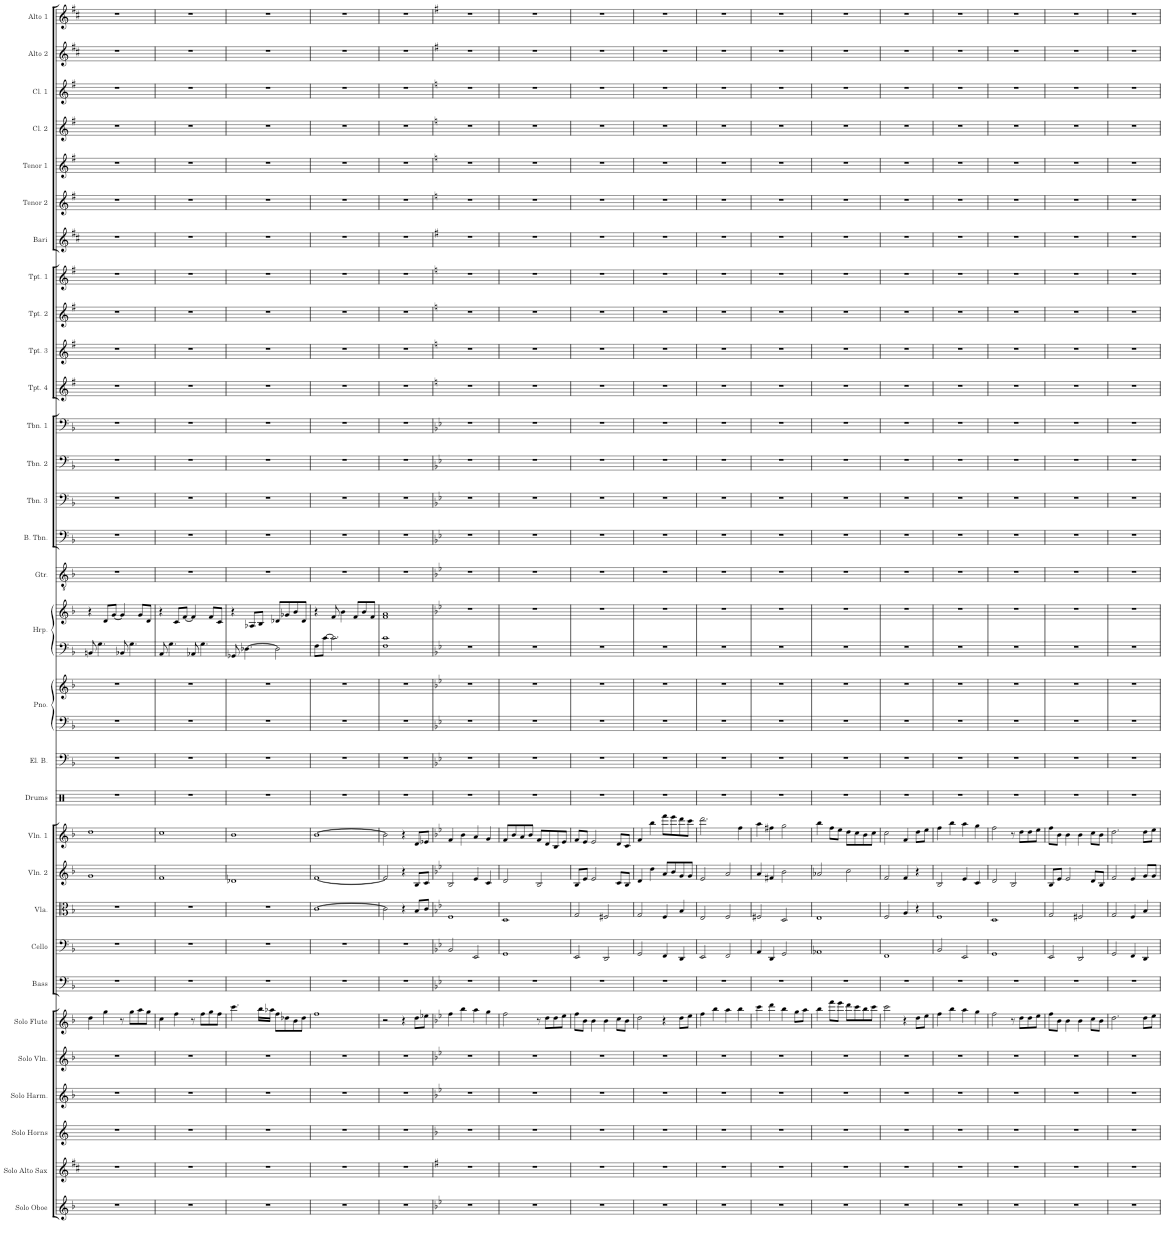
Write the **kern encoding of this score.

**kern	**kern	**kern	**kern	**kern	**kern	**kern	**kern	**kern	**kern	**kern	**kern	**kern	**kern	**kern	**kern	**kern	**kern	**kern	**kern	**kern	**kern	**kern	**kern	**kern	**kern	**kern	**kern	**kern	**kern	**kern	**kern	**kern
*part31	*part30	*part29	*part28	*part27	*part26	*part25	*part24	*part23	*part22	*part21	*part20	*part19	*part18	*part18	*part17	*part17	*part16	*part15	*part14	*part13	*part12	*part11	*part10	*part9	*part8	*part7	*part6	*part5	*part4	*part3	*part2	*part1
*staff33	*staff32	*staff31	*staff30	*staff29	*staff28	*staff27	*staff26	*staff25	*staff24	*staff23	*staff22	*staff21	*staff20	*staff19	*staff18	*staff17	*staff16	*staff15	*staff14	*staff13	*staff12	*staff11	*staff10	*staff9	*staff8	*staff7	*staff6	*staff5	*staff4	*staff3	*staff2	*staff1
*I"Solo Oboe (Therion)	*I"Solo Alto Saxophone (Alfyn)	*I"Solo F Horns (3) (Olberic)	*I"Solo Harmonica (Tressa)	*I"Solo Violin (Cyrus, Primrose)	*I"Solo Flute (Ophilia), Alto Flute (Therion)	*I"Bass	*I"Cello	*I"Viola	*I"Violin 2	*I"Violin 1	*I"Drums	*I"Electric Bass	*I"Piano (H'aanit)	*	*I"Harp (acc, Primrose)	*	*I"Guitar	*I"Bass Trombone	*I"Trombone 3	*I"Trombone 2	*I"Trombone 1	*I"Trumpet 4	*I"Trumpet 3	*I"Trumpet 2	*I"Trumpet 1	*I"Bari Sax	*I"Tenor Sax 2	*I"Tenor Sax 1	*I"Clarinet 2	*I"Clarinet 1	*I"Alto Sax 2	*I"Alto Sax 1
*I'Solo Oboe	*I'Solo Alto Sax	*I'Solo Horns	*I'Solo Harm.	*I'Solo Vln.	*I'Solo Flute	*I'Bass	*I'Cello	*I'Vla.	*I'Vln. 2	*I'Vln. 1	*I'Drums	*I'El. B.	*I'Pno.	*	*I'Hrp.	*	*I'Gtr.	*I'B. Tbn.	*I'Tbn. 3	*I'Tbn. 2	*I'Tbn. 1	*I'Tpt. 4	*I'Tpt. 3	*I'Tpt. 2	*I'Tpt. 1	*I'Bari	*I'Tenor 2	*I'Tenor 1	*I'Cl. 2	*I'Cl. 1	*I'Alto 2	*I'Alto 1
!!LO:PB:g=z
*clefG2	*clefG2	*clefG2	*clefG2	*clefG2	*clefG2	*clefF4	*clefF4	*clefC3	*clefG2	*clefG2	*clefX	*clefF4	*clefF4	*clefG2	*clefF4	*clefG2	*clefGv2	*clefF4	*clefF4	*clefF4	*clefF4	*clefG2	*clefG2	*clefG2	*clefG2	*clefG2	*clefG2	*clefG2	*clefG2	*clefG2	*clefG2	*clefG2
*	*Trd5c9	*Trd4c7	*	*	*	*Trd7c12	*	*	*	*	*	*Trd7c12	*	*	*	*	*	*	*	*	*	*Trd1c2	*Trd1c2	*Trd1c2	*Trd1c2	*Trd12c21	*Trd8c14	*Trd8c14	*Trd1c2	*Trd1c2	*Trd5c9	*Trd5c9
*k[b-]	*k[f#c#]	*k[]	*k[b-]	*k[b-]	*k[b-]	*k[b-]	*k[b-]	*k[b-]	*k[b-]	*k[b-]	*k[]	*k[b-]	*k[b-]	*k[b-]	*k[b-]	*k[b-]	*k[b-]	*k[b-]	*k[b-]	*k[b-]	*k[b-]	*k[f#]	*k[f#]	*k[f#]	*k[f#]	*k[f#c#]	*k[f#]	*k[f#]	*k[f#]	*k[f#]	*k[f#c#]	*k[f#c#]
*M4/4	*M4/4	*M4/4	*M4/4	*M4/4	*M4/4	*M4/4	*M4/4	*M4/4	*M4/4	*M4/4	*M4/4	*M4/4	*M4/4	*M4/4	*M4/4	*M4/4	*M4/4	*M4/4	*M4/4	*M4/4	*M4/4	*M4/4	*M4/4	*M4/4	*M4/4	*M4/4	*M4/4	*M4/4	*M4/4	*M4/4	*M4/4	*M4/4
=44	=44	=44	=44	=44	=44	=44	=44	=44	=44	=44	=44	=44	=44	=44	=44	=44	=44	=44	=44	=44	=44	=44	=44	=44	=44	=44	=44	=44	=44	=44	=44	=44
1r	1r	1r	1r	1r	4dd\	1r	1r	1r	1g	1dd	1r	1r	1r	1r	8BBn/	4r	1r	1r	1r	1r	1r	1r	1r	1r	1r	1r	1r	1r	1r	1r	1r	1r
.	.	.	.	.	.	.	.	.	.	.	.	.	.	.	4.G\	.	.	.	.	.	.	.	.	.	.	.	.	.	.	.	.	.
.	.	.	.	.	4gg\	.	.	.	.	.	.	.	.	.	.	8d/L	.	.	.	.	.	.	.	.	.	.	.	.	.	.	.	.
.	.	.	.	.	.	.	.	.	.	.	.	.	.	.	.	[8g/J	.	.	.	.	.	.	.	.	.	.	.	.	.	.	.	.
.	.	.	.	.	8r	.	.	.	.	.	.	.	.	.	8BB-X/	4g/]	.	.	.	.	.	.	.	.	.	.	.	.	.	.	.	.
.	.	.	.	.	8gg\L	.	.	.	.	.	.	.	.	.	4.G\	.	.	.	.	.	.	.	.	.	.	.	.	.	.	.	.	.
.	.	.	.	.	8aa\	.	.	.	.	.	.	.	.	.	.	8g/L	.	.	.	.	.	.	.	.	.	.	.	.	.	.	.	.
.	.	.	.	.	8gg\J	.	.	.	.	.	.	.	.	.	.	8d/J	.	.	.	.	.	.	.	.	.	.	.	.	.	.	.	.
=45	=45	=45	=45	=45	=45	=45	=45	=45	=45	=45	=45	=45	=45	=45	=45	=45	=45	=45	=45	=45	=45	=45	=45	=45	=45	=45	=45	=45	=45	=45	=45	=45
1r	1r	1r	1r	1r	4cc\	1r	1r	1r	1f	1cc	1r	1r	1r	1r	8AA/	4r	1r	1r	1r	1r	1r	1r	1r	1r	1r	1r	1r	1r	1r	1r	1r	1r
.	.	.	.	.	.	.	.	.	.	.	.	.	.	.	4.G\	.	.	.	.	.	.	.	.	.	.	.	.	.	.	.	.	.
.	.	.	.	.	4ff\	.	.	.	.	.	.	.	.	.	.	8c/L	.	.	.	.	.	.	.	.	.	.	.	.	.	.	.	.
.	.	.	.	.	.	.	.	.	.	.	.	.	.	.	.	[8f/J	.	.	.	.	.	.	.	.	.	.	.	.	.	.	.	.
.	.	.	.	.	8r	.	.	.	.	.	.	.	.	.	8AA-X/	4f/]	.	.	.	.	.	.	.	.	.	.	.	.	.	.	.	.
.	.	.	.	.	8ff\L	.	.	.	.	.	.	.	.	.	4.G\	.	.	.	.	.	.	.	.	.	.	.	.	.	.	.	.	.
.	.	.	.	.	8gg\	.	.	.	.	.	.	.	.	.	.	8f/L	.	.	.	.	.	.	.	.	.	.	.	.	.	.	.	.
.	.	.	.	.	8ff\J	.	.	.	.	.	.	.	.	.	.	8c/J	.	.	.	.	.	.	.	.	.	.	.	.	.	.	.	.
=46	=46	=46	=46	=46	=46	=46	=46	=46	=46	=46	=46	=46	=46	=46	=46	=46	=46	=46	=46	=46	=46	=46	=46	=46	=46	=46	=46	=46	=46	=46	=46	=46
1r	1r	1r	1r	1r	4.ccc\	1r	1r	1r	1d-X	1b-	1r	1r	1r	1r	8GG-X/	4r	1r	1r	1r	1r	1r	1r	1r	1r	1r	1r	1r	1r	1r	1r	1r	1r
.	.	.	.	.	.	.	.	.	.	.	.	.	.	.	[4.D-X\	.	.	.	.	.	.	.	.	.	.	.	.	.	.	.	.	.
.	.	.	.	.	.	.	.	.	.	.	.	.	.	.	.	8A-X/L	.	.	.	.	.	.	.	.	.	.	.	.	.	.	.	.
.	.	.	.	.	16bb-\LL	.	.	.	.	.	.	.	.	.	.	8B-/J	.	.	.	.	.	.	.	.	.	.	.	.	.	.	.	.
.	.	.	.	.	16aa-X\JJ	.	.	.	.	.	.	.	.	.	.	.	.	.	.	.	.	.	.	.	.	.	.	.	.	.	.	.
.	.	.	.	.	8ff\L	.	.	.	.	.	.	.	.	.	2D-\]	8d-X/L	.	.	.	.	.	.	.	.	.	.	.	.	.	.	.	.
.	.	.	.	.	8dd-X\	.	.	.	.	.	.	.	.	.	.	8g-X/	.	.	.	.	.	.	.	.	.	.	.	.	.	.	.	.
.	.	.	.	.	8b-\	.	.	.	.	.	.	.	.	.	.	8b-/	.	.	.	.	.	.	.	.	.	.	.	.	.	.	.	.
.	.	.	.	.	8dd-\J	.	.	.	.	.	.	.	.	.	.	8d-/J	.	.	.	.	.	.	.	.	.	.	.	.	.	.	.	.
=47	=47	=47	=47	=47	=47	=47	=47	=47	=47	=47	=47	=47	=47	=47	=47	=47	=47	=47	=47	=47	=47	=47	=47	=47	=47	=47	=47	=47	=47	=47	=47	=47
1r	1r	1r	1r	1r	1ff	1r	1r	[1c	[1f	[1b-	1r	1r	1r	1r	8F\L	4r	1r	1r	1r	1r	1r	1r	1r	1r	1r	1r	1r	1r	1r	1r	1r	1r
.	.	.	.	.	.	.	.	.	.	.	.	.	.	.	[8c\J	.	.	.	.	.	.	.	.	.	.	.	.	.	.	.	.	.
.	.	.	.	.	.	.	.	.	.	.	.	.	.	.	2.c\]	8f/	.	.	.	.	.	.	.	.	.	.	.	.	.	.	.	.
.	.	.	.	.	.	.	.	.	.	.	.	.	.	.	.	4b-\	.	.	.	.	.	.	.	.	.	.	.	.	.	.	.	.
.	.	.	.	.	.	.	.	.	.	.	.	.	.	.	.	8f/L	.	.	.	.	.	.	.	.	.	.	.	.	.	.	.	.
.	.	.	.	.	.	.	.	.	.	.	.	.	.	.	.	8b-/	.	.	.	.	.	.	.	.	.	.	.	.	.	.	.	.
.	.	.	.	.	.	.	.	.	.	.	.	.	.	.	.	8f/J	.	.	.	.	.	.	.	.	.	.	.	.	.	.	.	.
=48	=48	=48	=48	=48	=48	=48	=48	=48	=48	=48	=48	=48	=48	=48	=48	=48	=48	=48	=48	=48	=48	=48	=48	=48	=48	=48	=48	=48	=48	=48	=48	=48
1r	1r	1r	1r	1r	2r	1r	1r	2c\]	2f/]	2b-\]	1r	1r	1r	1r	1F 1c	1f 1a	1r	1r	1r	1r	1r	1r	1r	1r	1r	1r	1r	1r	1r	1r	1r	1r
.	.	.	.	.	4r	.	.	4r	4r	4r	.	.	.	.	.	.	.	.	.	.	.	.	.	.	.	.	.	.	.	.	.	.
.	.	.	.	.	8dd\L	.	.	8B-/L	8B-/L	8d/L	.	.	.	.	.	.	.	.	.	.	.	.	.	.	.	.	.	.	.	.	.	.
.	.	.	.	.	8ee-X\J	.	.	8c/J	8c/J	8e-X/J	.	.	.	.	.	.	.	.	.	.	.	.	.	.	.	.	.	.	.	.	.	.
=49	=49	=49	=49	=49	=49	=49	=49	=49	=49	=49	=49	=49	=49	=49	=49	=49	=49	=49	=49	=49	=49	=49	=49	=49	=49	=49	=49	=49	=49	=49	=49	=49
*k[b-e-]	*k[f#]	*k[b-]	*k[b-e-]	*k[b-e-]	*k[b-e-]	*k[b-e-]	*k[b-e-]	*k[b-e-]	*k[b-e-]	*k[b-e-]	*	*k[b-e-]	*k[b-e-]	*k[b-e-]	*k[b-e-]	*k[b-e-]	*k[b-e-]	*k[b-e-]	*k[b-e-]	*k[b-e-]	*k[b-e-]	*k[]	*k[]	*k[]	*k[]	*k[f#]	*k[]	*k[]	*k[]	*k[]	*k[f#]	*k[f#]
1r	1r	1r	1r	1r	4ff\	1r	2BB-/	1F	2B-/	4f/	1r	1r	1r	1r	1r	1r	1r	1r	1r	1r	1r	1r	1r	1r	1r	1r	1r	1r	1r	1r	1r	1r
.	.	.	.	.	4bb-\	.	.	.	.	4b-\	.	.	.	.	.	.	.	.	.	.	.	.	.	.	.	.	.	.	.	.	.	.
.	.	.	.	.	4aa\	.	2EE-/	.	4e-/	4a/	.	.	.	.	.	.	.	.	.	.	.	.	.	.	.	.	.	.	.	.	.	.
.	.	.	.	.	4gg\	.	.	.	4c/	4g/	.	.	.	.	.	.	.	.	.	.	.	.	.	.	.	.	.	.	.	.	.	.
=50	=50	=50	=50	=50	=50	=50	=50	=50	=50	=50	=50	=50	=50	=50	=50	=50	=50	=50	=50	=50	=50	=50	=50	=50	=50	=50	=50	=50	=50	=50	=50	=50
1r	1r	1r	1r	1r	2ff\	1r	1GG	1D	2d/	8f/L	1r	1r	1r	1r	1r	1r	1r	1r	1r	1r	1r	1r	1r	1r	1r	1r	1r	1r	1r	1r	1r	1r
.	.	.	.	.	.	.	.	.	.	8b-/	.	.	.	.	.	.	.	.	.	.	.	.	.	.	.	.	.	.	.	.	.	.
.	.	.	.	.	.	.	.	.	.	8a/	.	.	.	.	.	.	.	.	.	.	.	.	.	.	.	.	.	.	.	.	.	.
.	.	.	.	.	.	.	.	.	.	8b-/J	.	.	.	.	.	.	.	.	.	.	.	.	.	.	.	.	.	.	.	.	.	.
.	.	.	.	.	8r	.	.	.	2B-/	8f/L	.	.	.	.	.	.	.	.	.	.	.	.	.	.	.	.	.	.	.	.	.	.
.	.	.	.	.	8dd\L	.	.	.	.	8d/	.	.	.	.	.	.	.	.	.	.	.	.	.	.	.	.	.	.	.	.	.	.
.	.	.	.	.	8dd\	.	.	.	.	8B-/	.	.	.	.	.	.	.	.	.	.	.	.	.	.	.	.	.	.	.	.	.	.
.	.	.	.	.	8ee-\J	.	.	.	.	8e-/J	.	.	.	.	.	.	.	.	.	.	.	.	.	.	.	.	.	.	.	.	.	.
=51	=51	=51	=51	=51	=51	=51	=51	=51	=51	=51	=51	=51	=51	=51	=51	=51	=51	=51	=51	=51	=51	=51	=51	=51	=51	=51	=51	=51	=51	=51	=51	=51
1r	1r	1r	1r	1r	8ff\L	1r	2EE-/	2G/	8B-/L	8f/L	1r	1r	1r	1r	1r	1r	1r	1r	1r	1r	1r	1r	1r	1r	1r	1r	1r	1r	1r	1r	1r	1r
.	.	.	.	.	8b-\J	.	.	.	8e-/J	8e-/J	.	.	.	.	.	.	.	.	.	.	.	.	.	.	.	.	.	.	.	.	.	.
.	.	.	.	.	4b-\	.	.	.	2e-/	2e-/	.	.	.	.	.	.	.	.	.	.	.	.	.	.	.	.	.	.	.	.	.	.
.	.	.	.	.	4b-\	.	2DD/	2F#X/	.	.	.	.	.	.	.	.	.	.	.	.	.	.	.	.	.	.	.	.	.	.	.	.
.	.	.	.	.	8cc\L	.	.	.	8c/L	8d/L	.	.	.	.	.	.	.	.	.	.	.	.	.	.	.	.	.	.	.	.	.	.
.	.	.	.	.	8b-\J	.	.	.	8B-/J	8c/J	.	.	.	.	.	.	.	.	.	.	.	.	.	.	.	.	.	.	.	.	.	.
=52	=52	=52	=52	=52	=52	=52	=52	=52	=52	=52	=52	=52	=52	=52	=52	=52	=52	=52	=52	=52	=52	=52	=52	=52	=52	=52	=52	=52	=52	=52	=52	=52
1r	1r	1r	1r	1r	2dd\	1r	2GG/	2G/	4d/	4f/	1r	1r	1r	1r	1r	1r	1r	1r	1r	1r	1r	1r	1r	1r	1r	1r	1r	1r	1r	1r	1r	1r
.	.	.	.	.	.	.	.	.	4dd\	4bb-\	.	.	.	.	.	.	.	.	.	.	.	.	.	.	.	.	.	.	.	.	.	.
.	.	.	.	.	4r	.	4FF/	4F/	8a/L	8fff\L	.	.	.	.	.	.	.	.	.	.	.	.	.	.	.	.	.	.	.	.	.	.
.	.	.	.	.	.	.	.	.	8b-/	8eee-\	.	.	.	.	.	.	.	.	.	.	.	.	.	.	.	.	.	.	.	.	.	.
.	.	.	.	.	8dd\L	.	4DD/	4B-/	8g/	8ddd\	.	.	.	.	.	.	.	.	.	.	.	.	.	.	.	.	.	.	.	.	.	.
.	.	.	.	.	8ee-\J	.	.	.	8g/J	8ccc\J	.	.	.	.	.	.	.	.	.	.	.	.	.	.	.	.	.	.	.	.	.	.
=53	=53	=53	=53	=53	=53	=53	=53	=53	=53	=53	=53	=53	=53	=53	=53	=53	=53	=53	=53	=53	=53	=53	=53	=53	=53	=53	=53	=53	=53	=53	=53	=53
1r	1r	1r	1r	1r	4ff\	1r	2EE-/	2E-/	2e-/	2.ddd\	1r	1r	1r	1r	1r	1r	1r	1r	1r	1r	1r	1r	1r	1r	1r	1r	1r	1r	1r	1r	1r	1r
.	.	.	.	.	4bb-\	.	.	.	.	.	.	.	.	.	.	.	.	.	.	.	.	.	.	.	.	.	.	.	.	.	.	.
.	.	.	.	.	4aa\	.	2FF/	2F/	2a/	.	.	.	.	.	.	.	.	.	.	.	.	.	.	.	.	.	.	.	.	.	.	.
.	.	.	.	.	4bb-\	.	.	.	.	4ff\	.	.	.	.	.	.	.	.	.	.	.	.	.	.	.	.	.	.	.	.	.	.
=54	=54	=54	=54	=54	=54	=54	=54	=54	=54	=54	=54	=54	=54	=54	=54	=54	=54	=54	=54	=54	=54	=54	=54	=54	=54	=54	=54	=54	=54	=54	=54	=54
1r	1r	1r	1r	1r	4ccc\	1r	4AA/	2F#X/	4a/	4aa\	1r	1r	1r	1r	1r	1r	1r	1r	1r	1r	1r	1r	1r	1r	1r	1r	1r	1r	1r	1r	1r	1r
.	.	.	.	.	4ddd\	.	4DD/	.	4f#X/	4ff#X\	.	.	.	.	.	.	.	.	.	.	.	.	.	.	.	.	.	.	.	.	.	.
.	.	.	.	.	4bb-\	.	2GG/	2D/	2b-\	2gg\	.	.	.	.	.	.	.	.	.	.	.	.	.	.	.	.	.	.	.	.	.	.
.	.	.	.	.	8gg\L	.	.	.	.	.	.	.	.	.	.	.	.	.	.	.	.	.	.	.	.	.	.	.	.	.	.	.
.	.	.	.	.	8aa\J	.	.	.	.	.	.	.	.	.	.	.	.	.	.	.	.	.	.	.	.	.	.	.	.	.	.	.
=55	=55	=55	=55	=55	=55	=55	=55	=55	=55	=55	=55	=55	=55	=55	=55	=55	=55	=55	=55	=55	=55	=55	=55	=55	=55	=55	=55	=55	=55	=55	=55	=55
1r	1r	1r	1r	1r	4bb-\	1r	1AA-X	1E-	2a-X/	4bb-\	1r	1r	1r	1r	1r	1r	1r	1r	1r	1r	1r	1r	1r	1r	1r	1r	1r	1r	1r	1r	1r	1r
.	.	.	.	.	8fff\L	.	.	.	.	8ff\L	.	.	.	.	.	.	.	.	.	.	.	.	.	.	.	.	.	.	.	.	.	.
.	.	.	.	.	8eee-\J	.	.	.	.	8ee-\J	.	.	.	.	.	.	.	.	.	.	.	.	.	.	.	.	.	.	.	.	.	.
.	.	.	.	.	8ddd\L	.	.	.	2cc\	8dd\L	.	.	.	.	.	.	.	.	.	.	.	.	.	.	.	.	.	.	.	.	.	.
.	.	.	.	.	8ccc\	.	.	.	.	8cc\	.	.	.	.	.	.	.	.	.	.	.	.	.	.	.	.	.	.	.	.	.	.
.	.	.	.	.	8bb-\	.	.	.	.	8b-\	.	.	.	.	.	.	.	.	.	.	.	.	.	.	.	.	.	.	.	.	.	.
.	.	.	.	.	8ccc\J	.	.	.	.	8cc\J	.	.	.	.	.	.	.	.	.	.	.	.	.	.	.	.	.	.	.	.	.	.
=56	=56	=56	=56	=56	=56	=56	=56	=56	=56	=56	=56	=56	=56	=56	=56	=56	=56	=56	=56	=56	=56	=56	=56	=56	=56	=56	=56	=56	=56	=56	=56	=56
1r	1r	1r	1r	1r	2ccc\	1r	1FF	2F/	2f/	2cc\	1r	1r	1r	1r	1r	1r	1r	1r	1r	1r	1r	1r	1r	1r	1r	1r	1r	1r	1r	1r	1r	1r
.	.	.	.	.	4r	.	.	4A/	4f/	4f/	.	.	.	.	.	.	.	.	.	.	.	.	.	.	.	.	.	.	.	.	.	.
.	.	.	.	.	8dd\L	.	.	4r	4r	8dd\L	.	.	.	.	.	.	.	.	.	.	.	.	.	.	.	.	.	.	.	.	.	.
.	.	.	.	.	8ee-\J	.	.	.	.	8ee-\J	.	.	.	.	.	.	.	.	.	.	.	.	.	.	.	.	.	.	.	.	.	.
=57	=57	=57	=57	=57	=57	=57	=57	=57	=57	=57	=57	=57	=57	=57	=57	=57	=57	=57	=57	=57	=57	=57	=57	=57	=57	=57	=57	=57	=57	=57	=57	=57
1r	1r	1r	1r	1r	4ff\	1r	2BB-/	1F	2B-/	4ff\	1r	1r	1r	1r	1r	1r	1r	1r	1r	1r	1r	1r	1r	1r	1r	1r	1r	1r	1r	1r	1r	1r
.	.	.	.	.	4bb-\	.	.	.	.	4bb-\	.	.	.	.	.	.	.	.	.	.	.	.	.	.	.	.	.	.	.	.	.	.
.	.	.	.	.	4aa\	.	2EE-/	.	4e-/	4aa\	.	.	.	.	.	.	.	.	.	.	.	.	.	.	.	.	.	.	.	.	.	.
.	.	.	.	.	4gg\	.	.	.	4c/	4gg\	.	.	.	.	.	.	.	.	.	.	.	.	.	.	.	.	.	.	.	.	.	.
=58	=58	=58	=58	=58	=58	=58	=58	=58	=58	=58	=58	=58	=58	=58	=58	=58	=58	=58	=58	=58	=58	=58	=58	=58	=58	=58	=58	=58	=58	=58	=58	=58
1r	1r	1r	1r	1r	2ff\	1r	1GG	1D	2d/	2ff\	1r	1r	1r	1r	1r	1r	1r	1r	1r	1r	1r	1r	1r	1r	1r	1r	1r	1r	1r	1r	1r	1r
.	.	.	.	.	8r	.	.	.	2B-/	8r	.	.	.	.	.	.	.	.	.	.	.	.	.	.	.	.	.	.	.	.	.	.
.	.	.	.	.	8dd\L	.	.	.	.	8dd\L	.	.	.	.	.	.	.	.	.	.	.	.	.	.	.	.	.	.	.	.	.	.
.	.	.	.	.	8dd\	.	.	.	.	8dd\	.	.	.	.	.	.	.	.	.	.	.	.	.	.	.	.	.	.	.	.	.	.
.	.	.	.	.	8ee-\J	.	.	.	.	8ee-\J	.	.	.	.	.	.	.	.	.	.	.	.	.	.	.	.	.	.	.	.	.	.
=59	=59	=59	=59	=59	=59	=59	=59	=59	=59	=59	=59	=59	=59	=59	=59	=59	=59	=59	=59	=59	=59	=59	=59	=59	=59	=59	=59	=59	=59	=59	=59	=59
1r	1r	1r	1r	1r	8ff\L	1r	2EE-/	2G/	8B-/L	8ff\L	1r	1r	1r	1r	1r	1r	1r	1r	1r	1r	1r	1r	1r	1r	1r	1r	1r	1r	1r	1r	1r	1r
.	.	.	.	.	8b-\J	.	.	.	8e-/J	8b-\J	.	.	.	.	.	.	.	.	.	.	.	.	.	.	.	.	.	.	.	.	.	.
.	.	.	.	.	4b-\	.	.	.	2e-/	4b-\	.	.	.	.	.	.	.	.	.	.	.	.	.	.	.	.	.	.	.	.	.	.
.	.	.	.	.	4b-\	.	2DD/	2F#X/	.	4b-\	.	.	.	.	.	.	.	.	.	.	.	.	.	.	.	.	.	.	.	.	.	.
.	.	.	.	.	8cc\L	.	.	.	8d/L	8cc\L	.	.	.	.	.	.	.	.	.	.	.	.	.	.	.	.	.	.	.	.	.	.
.	.	.	.	.	8b-\J	.	.	.	8B-/J	8b-\J	.	.	.	.	.	.	.	.	.	.	.	.	.	.	.	.	.	.	.	.	.	.
=60	=60	=60	=60	=60	=60	=60	=60	=60	=60	=60	=60	=60	=60	=60	=60	=60	=60	=60	=60	=60	=60	=60	=60	=60	=60	=60	=60	=60	=60	=60	=60	=60
1r	1r	1r	1r	1r	2.dd\	1r	2GG/	2G/	2f/	2.dd\	1r	1r	1r	1r	1r	1r	1r	1r	1r	1r	1r	1r	1r	1r	1r	1r	1r	1r	1r	1r	1r	1r
.	.	.	.	.	.	.	4FF/	4F/	4e-/	.	.	.	.	.	.	.	.	.	.	.	.	.	.	.	.	.	.	.	.	.	.	.
.	.	.	.	.	8dd\L	.	4DD/	4B-/	8g/L	8dd\L	.	.	.	.	.	.	.	.	.	.	.	.	.	.	.	.	.	.	.	.	.	.
.	.	.	.	.	8ee-\J	.	.	.	8g/J	8ee-\J	.	.	.	.	.	.	.	.	.	.	.	.	.	.	.	.	.	.	.	.	.	.
=	=	=	=	=	=	=	=	=	=	=	=	=	=	=	=	=	=	=	=	=	=	=	=	=	=	=	=	=	=	=	=	=
*-	*-	*-	*-	*-	*-	*-	*-	*-	*-	*-	*-	*-	*-	*-	*-	*-	*-	*-	*-	*-	*-	*-	*-	*-	*-	*-	*-	*-	*-	*-	*-	*-
